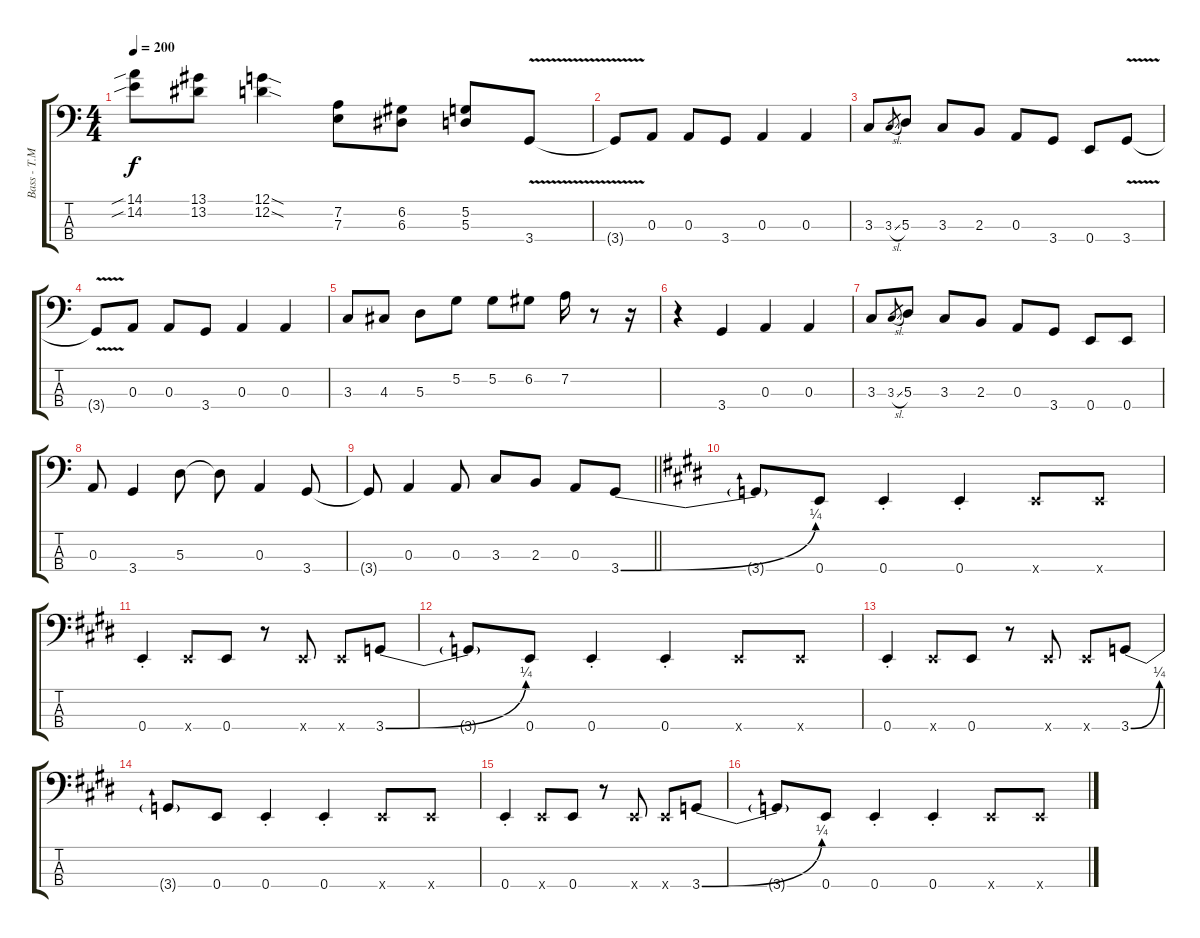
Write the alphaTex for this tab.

\track ("Bass - T.M. Stevens" "Bass - T.M") {instrument electricbassfinger}
\staff {score tabs}
\tuning (G2 D2 A1 E1) {hide}
\ts (4 4)
\tempo 200
\clef f4
\ks c
(14.1{sib} 14.2{sib}).8{dy f} (13.1 13.2).8 (12.1{sod} 12.2{sod}).4 (7.2 7.3).8 (6.2 6.3).8 (5.2 5.3).8 3.4{v}.8 |
3.4{v t}.8 0.3.8 0.3.8 3.4.8 0.3.4 0.3.4 |
3.3.8 3.3{sl}.8{gr} 5.3.8 3.3.8 2.3.8 0.3.8 3.4.8 0.4.8 3.4{v}.8 |
3.4{v t}.8 0.3.8 0.3.8 3.4.8 0.3.4 0.3.4 |
3.3.8 4.3.8 5.3.8 5.2.8 5.2.8 6.2.8 7.2.16 r.8 r.16 |
r.4 3.4.4 0.3.4 0.3.4 |
3.3.8 3.3{sl}.8{gr} 5.3.8 3.3.8 2.3.8 0.3.8 3.4.8 0.4.8 0.4.8 |
0.3.8 3.4.4 5.3.8 5.3{t}.8 0.3.4 3.4.8 |
\barLineRight lightlight
3.4{t}.8 0.3.4 0.3.8 3.3.8 2.3.8 0.3.8 3.4{be (bend 0 0 60 1)}.8 |
\ks e
3.4{t}.8 0.4.8 0.4{st}.4 0.4{st}.4 0.4{x}.8 0.4{x}.8 |
\ks c#minor
0.4{st}.4 0.4{x}.8 0.4.8 r.8 0.4{x}.8 0.4{x}.8 3.4{be (bend 0 0 60 1)}.8 |
3.4{t}.8 0.4.8 0.4{st}.4 0.4{st}.4 0.4{x}.8 0.4{x}.8 |
0.4{st}.4 0.4{x}.8 0.4.8 r.8 0.4{x}.8 0.4{x}.8 3.4{be (bend 0 0 60 1)}.8 |
\ks e
3.4{t}.8 0.4.8 0.4{st}.4 0.4{st}.4 0.4{x}.8 0.4{x}.8 |
\ks c#minor
0.4{st}.4 0.4{x}.8 0.4.8 r.8 0.4{x}.8 0.4{x}.8 3.4{be (bend 0 0 60 1)}.8 |
3.4{t}.8 0.4.8 0.4{st}.4 0.4{st}.4 0.4{x}.8 0.4{x}.8
